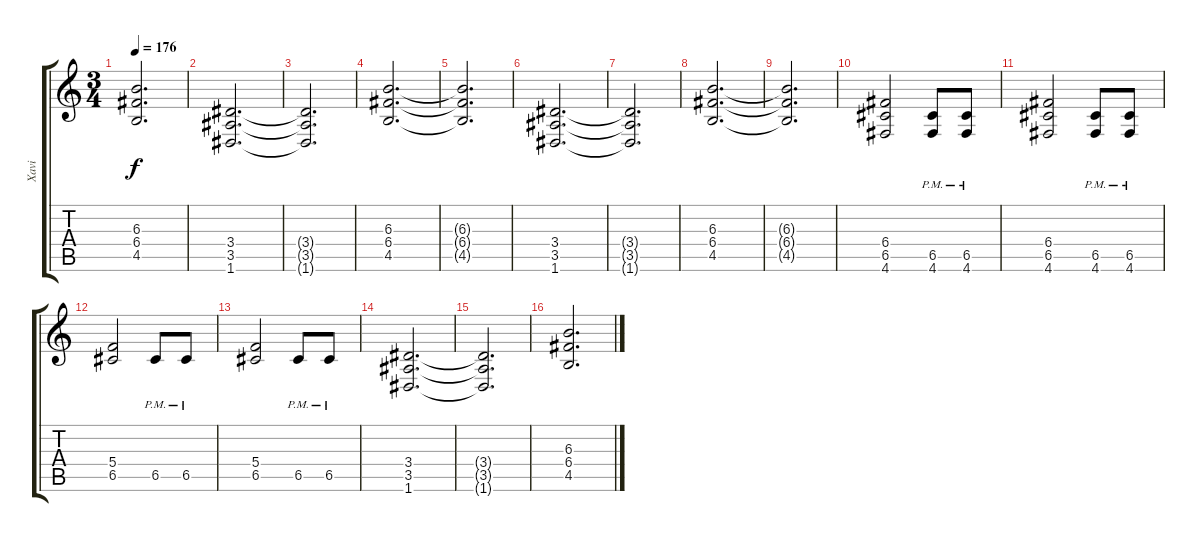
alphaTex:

\track ("Xavi" "Xavi") {instrument distortionguitar}
\staff {score tabs}
\tuning (D4 A3 F3 C3 G2 D2) {hide}
\ts (3 4)
\tempo 176
\clef g2
\ks c
(6.3{t} 6.4{t} 4.5{t}).2{d dy f} |
(3.4 3.5 1.6).2{d} |
(3.4{t} 3.5{t} 1.6{t}).2{d} |
(6.3 6.4 4.5).2{d} |
(6.3{t} 6.4{t} 4.5{t}).2{d} |
(3.4 3.5 1.6).2{d} |
(3.4{t} 3.5{t} 1.6{t}).2{d} |
(6.3 6.4 4.5).2{d} |
(6.3{t} 6.4{t} 4.5{t}).2{d} |
(6.4 6.5 4.6).2 (6.5{pm} 4.6{pm}).8 (6.5{pm} 4.6{pm}).8 |
(6.4 6.5 4.6).2 (6.5{pm} 4.6{pm}).8 (6.5{pm} 4.6{pm}).8 |
(5.4 6.5).2 6.5{pm}.8 6.5{pm}.8 |
(5.4 6.5).2 6.5{pm}.8 6.5{pm}.8 |
(3.4 3.5 1.6).2{d} |
(3.4{t} 3.5{t} 1.6{t}).2{d} |
(6.3 6.4 4.5).2{d}
